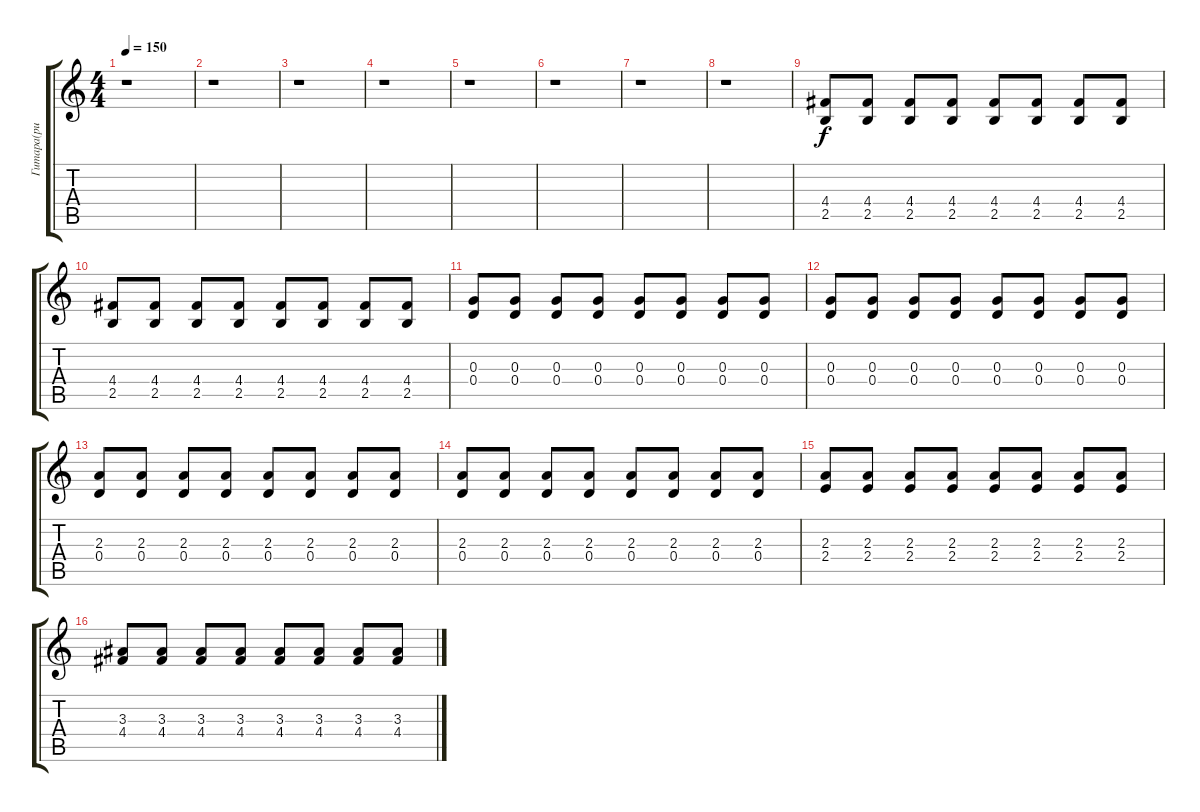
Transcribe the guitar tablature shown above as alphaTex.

\track (" Гитара(ритм) " " Гитара(ри") {instrument overdrivenguitar}
\staff {score tabs}
\tuning (E4 B3 G3 D3 A2 E2) {hide}
\ts (4 4)
\tempo 150
\clef g2
\ks c
r.1{dy f} |
r.1 |
r.1 |
r.1 |
r.1 |
r.1 |
r.1 |
r.1 |
(4.4 2.5).8 (4.4 2.5).8 (4.4 2.5).8 (4.4 2.5).8 (4.4 2.5).8 (4.4 2.5).8 (4.4 2.5).8 (4.4 2.5).8 |
(4.4 2.5).8 (4.4 2.5).8 (4.4 2.5).8 (4.4 2.5).8 (4.4 2.5).8 (4.4 2.5).8 (4.4 2.5).8 (4.4 2.5).8 |
(0.3 0.4).8 (0.3 0.4).8 (0.3 0.4).8 (0.3 0.4).8 (0.3 0.4).8 (0.3 0.4).8 (0.3 0.4).8 (0.3 0.4).8 |
(0.3 0.4).8 (0.3 0.4).8 (0.3 0.4).8 (0.3 0.4).8 (0.3 0.4).8 (0.3 0.4).8 (0.3 0.4).8 (0.3 0.4).8 |
(2.3 0.4).8 (2.3 0.4).8 (2.3 0.4).8 (2.3 0.4).8 (2.3 0.4).8 (2.3 0.4).8 (2.3 0.4).8 (2.3 0.4).8 |
(2.3 0.4).8 (2.3 0.4).8 (2.3 0.4).8 (2.3 0.4).8 (2.3 0.4).8 (2.3 0.4).8 (2.3 0.4).8 (2.3 0.4).8 |
(2.3 2.4).8 (2.3 2.4).8 (2.3 2.4).8 (2.3 2.4).8 (2.3 2.4).8 (2.3 2.4).8 (2.3 2.4).8 (2.3 2.4).8 |
(3.3 4.4).8 (3.3 4.4).8 (3.3 4.4).8 (3.3 4.4).8 (3.3 4.4).8 (3.3 4.4).8 (3.3 4.4).8 (3.3 4.4).8
